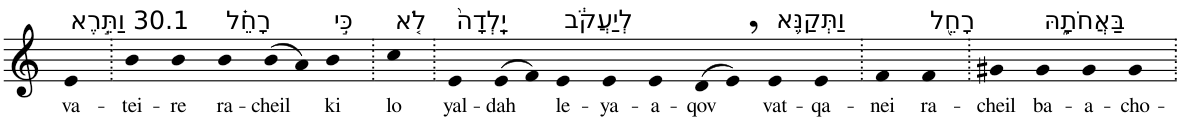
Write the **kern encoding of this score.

**kern	**text
*part1	*part1
*staff1	*staff1
*I"Piano	*
*I'Pno	*
*clefG2	*
*k[]	*
=1	=1
!LO:TX:a:t=30.1 וַתֵּ֣רֶא	!
!	!LO:LY:b
4e	va-
=2.	=2.
!	!LO:LY:b
4b	-tei-
!	!LO:LY:b
4b	-re
!LO:TX:a:t=רָחֵ֗ל	!
!	!LO:LY:b
4b	ra-
!	!LO:LY:b
(>8b	-cheil
8a)	.
!LO:TX:a:t=כִּ֣י	!
!	!LO:LY:b
4b	ki
=3.	=3.
!LO:TX:a:t=לֹ֤א	!
!	!LO:LY:b
4cc	lo
=4.	=4.
!LO:TX:a:t=יָֽלְדָה֙	!
!	!LO:LY:b
4e	yal-
!	!LO:LY:b
(>8e	-dah
8f)	.
!LO:TX:a:t=לְיַעֲקֹ֔ב	!
!	!LO:LY:b
4e	le-
!	!LO:LY:b
4e	-ya-
!	!LO:LY:b
4e	-a-
!	!LO:LY:b
(>8d	-qov
8e,)	.
!LO:TX:a:t=וַתְּקַנֵּ֥א	!
!	!LO:LY:b
4e	vat-
!	!LO:LY:b
4e	-qa-
=5.	=5.
!	!LO:LY:b
4f	-nei
!LO:TX:a:t=רָחֵ֖ל	!
!	!LO:LY:b
4f	ra-
=6.	=6.
!	!LO:LY:b
4g#X	-cheil
!LO:TX:a:t=בַּאֲחֹתָ֑הּ	!
!	!LO:LY:b
4g#	ba-
!	!LO:LY:b
4g#	-a-
!	!LO:LY:b
4g#	-cho-
=.	=.
*-	*-
